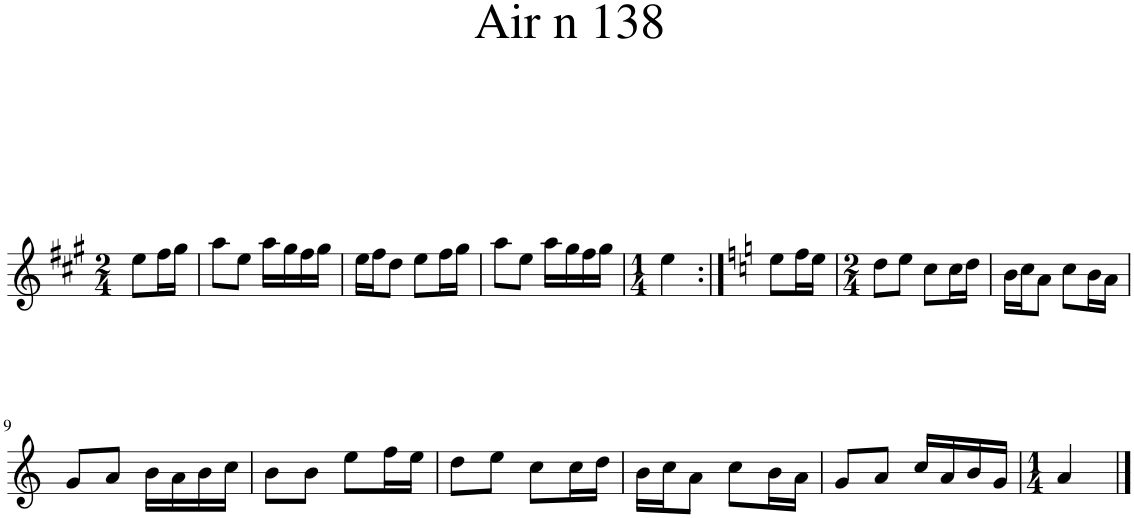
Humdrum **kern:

**kern
*part1
*staff1
*I"Piano
*I'Pno.
*clefG2
*k[f#c#g#]
*M2/4
=1
8ee\L
16ff#\L
16gg#\JJ
=2
8aa\L
8ee\J
16aa\LL
16gg#\
16ff#\
16gg#\JJ
=3
16ee\LL
16ff#\J
8dd\J
8ee\L
16ff#\L
16gg#\JJ
=4
8aa\L
8ee\J
16aa\LL
16gg#\
16ff#\
16gg#\JJ
=5
*M1/4
4ee\
=6:|!
*k[]
8ee\L
16ff\L
16ee\JJ
=7
*M2/4
8dd\L
8ee\J
8cc\L
16cc\L
16dd\JJ
=8
16b\LL
16cc\J
8a\J
8cc\L
16b\L
16a\JJ
!!LO:LB:g=z
=9
8g/L
8a/J
16b\LL
16a\
16b\
16cc\JJ
=10
8b\L
8b\J
8ee\L
16ff\L
16ee\JJ
=11
8dd\L
8ee\J
8cc\L
16cc\L
16dd\JJ
=12
16b\LL
16cc\J
8a\J
8cc\L
16b\L
16a\JJ
=13
8g/L
8a/J
16cc/LL
16a/
16b/
16g/JJ
=14
*M1/4
4a/
==
*-
